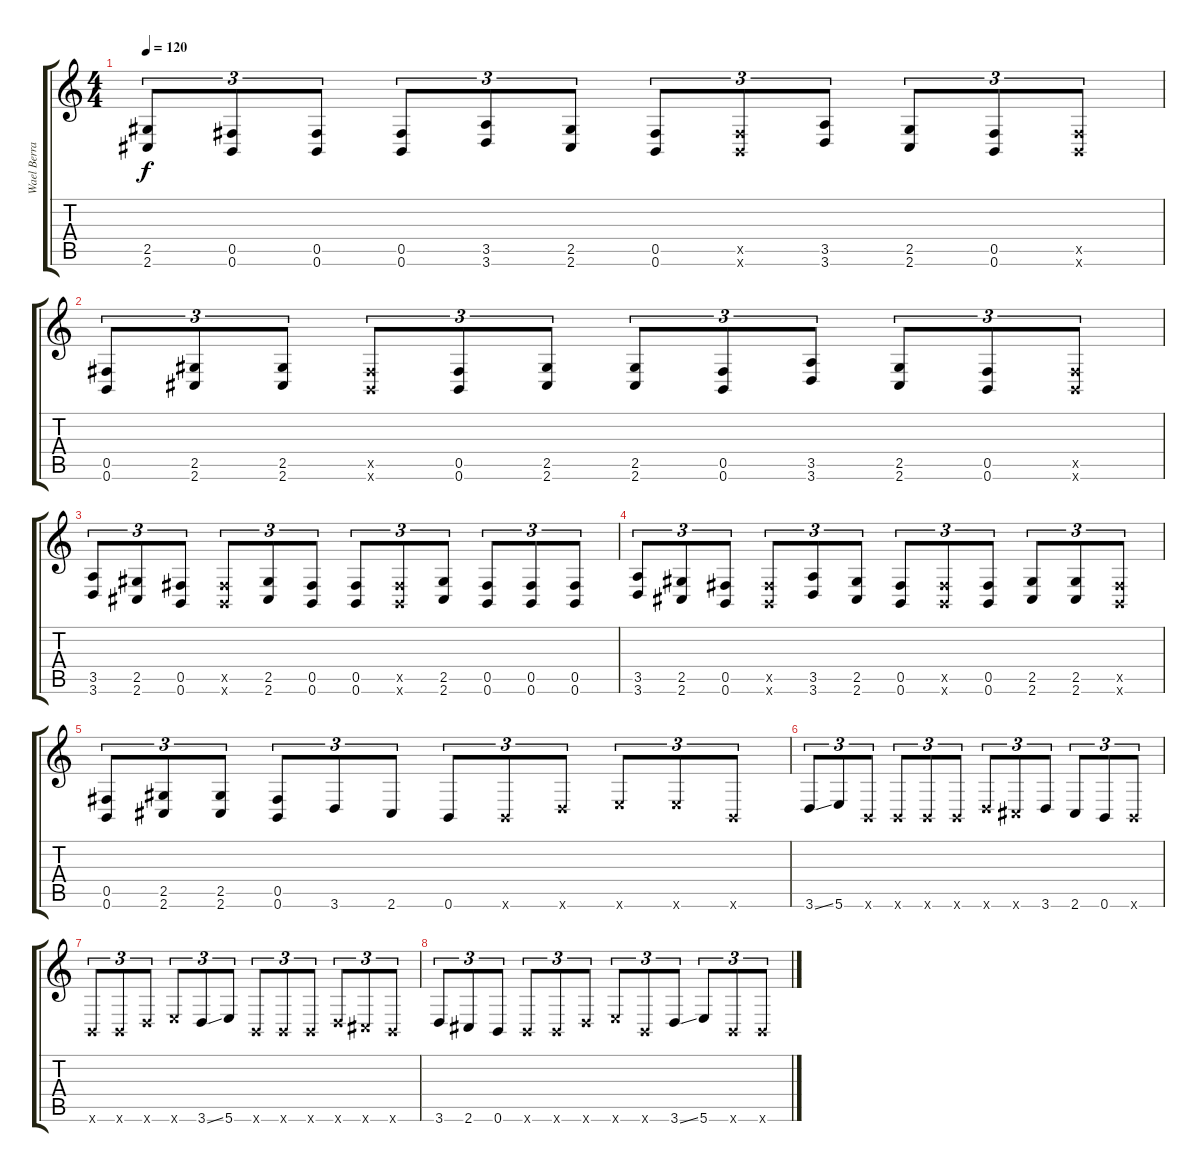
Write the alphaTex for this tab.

\track ("Wael Berrais" "Wael Berra") {instrument distortionguitar}
\staff {score tabs}
\tuning (Db4 Ab3 E3 B2 Gb2 B1) {hide}
\ts (4 4)
\tempo 120
\clef g2
\ks c
(2.5 2.6).8{tu (3 2) dy f} (0.5 0.6).8{tu (3 2)} (0.5 0.6).8{tu (3 2)} (0.5 0.6).8{tu (3 2)} (3.5 3.6).8{tu (3 2)} (2.5 2.6).8{tu (3 2)} (0.5 0.6).8{tu (3 2)} (0.5{x} 0.6{x}).8{tu (3 2)} (3.5 3.6).8{tu (3 2)} (2.5 2.6).8{tu (3 2)} (0.5 0.6).8{tu (3 2)} (0.5{x} 0.6{x}).8{tu (3 2)} |
(0.5 0.6).8{tu (3 2)} (2.5 2.6).8{tu (3 2)} (2.5 2.6).8{tu (3 2)} (0.5{x} 0.6{x}).8{tu (3 2)} (0.5 0.6).8{tu (3 2)} (2.5 2.6).8{tu (3 2)} (2.5 2.6).8{tu (3 2)} (0.5 0.6).8{tu (3 2)} (3.5 3.6).8{tu (3 2)} (2.5 2.6).8{tu (3 2)} (0.5 0.6).8{tu (3 2)} (0.5{x} 0.6{x}).8{tu (3 2)} |
(3.5 3.6).8{tu (3 2)} (2.5 2.6).8{tu (3 2)} (0.5 0.6).8{tu (3 2)} (0.5{x} 0.6{x}).8{tu (3 2)} (2.5 2.6).8{tu (3 2)} (0.5 0.6).8{tu (3 2)} (0.5 0.6).8{tu (3 2)} (0.5{x} 0.6{x}).8{tu (3 2)} (2.5 2.6).8{tu (3 2)} (0.5 0.6).8{tu (3 2)} (0.5 0.6).8{tu (3 2)} (0.5 0.6).8{tu (3 2)} |
(3.5 3.6).8{tu (3 2)} (2.5 2.6).8{tu (3 2)} (0.5 0.6).8{tu (3 2)} (0.5{x} 0.6{x}).8{tu (3 2)} (3.5 3.6).8{tu (3 2)} (2.5 2.6).8{tu (3 2)} (0.5 0.6).8{tu (3 2)} (0.5{x} 0.6{x}).8{tu (3 2)} (0.5 0.6).8{tu (3 2)} (2.5 2.6).8{tu (3 2)} (2.5 2.6).8{tu (3 2)} (0.5{x} 0.6{x}).8{tu (3 2)} |
(0.5 0.6).8{tu (3 2)} (2.5 2.6).8{tu (3 2)} (2.5 2.6).8{tu (3 2)} (0.5 0.6).8{tu (3 2)} 3.6.8{tu (3 2)} 2.6.8{tu (3 2)} 0.6.8{tu (3 2)} 0.6{x}.8{tu (3 2)} 3.6{x}.8{tu (3 2)} 5.6{x}.8{tu (3 2)} 5.6{x}.8{tu (3 2)} 0.6{x}.8{tu (3 2)} |
3.6{ss}.8{tu (3 2)} 5.6.8{tu (3 2)} 0.6{x}.8{tu (3 2)} 0.6{x}.8{tu (3 2)} 0.6{x}.8{tu (3 2)} 0.6{x}.8{tu (3 2)} 3.6{x}.8{tu (3 2)} 2.6{x}.8{tu (3 2)} 3.6.8{tu (3 2)} 2.6.8{tu (3 2)} 0.6.8{tu (3 2)} 0.6{x}.8{tu (3 2)} |
0.6{x}.8{tu (3 2)} 0.6{x}.8{tu (3 2)} 3.6{x}.8{tu (3 2)} 5.6{x}.8{tu (3 2)} 3.6{ss}.8{tu (3 2)} 5.6.8{tu (3 2)} 0.6{x}.8{tu (3 2)} 0.6{x}.8{tu (3 2)} 0.6{x}.8{tu (3 2)} 3.6{x}.8{tu (3 2)} 2.6{x}.8{tu (3 2)} 0.6{x}.8{tu (3 2)} |
3.6.8{tu (3 2)} 2.6.8{tu (3 2)} 0.6.8{tu (3 2)} 0.6{x}.8{tu (3 2)} 0.6{x}.8{tu (3 2)} 3.6{x}.8{tu (3 2)} 5.6{x}.8{tu (3 2)} 0.6{x}.8{tu (3 2)} 3.6{ss}.8{tu (3 2)} 5.6.8{tu (3 2)} 0.6{x}.8{tu (3 2)} 0.6{x}.8{tu (3 2)}
